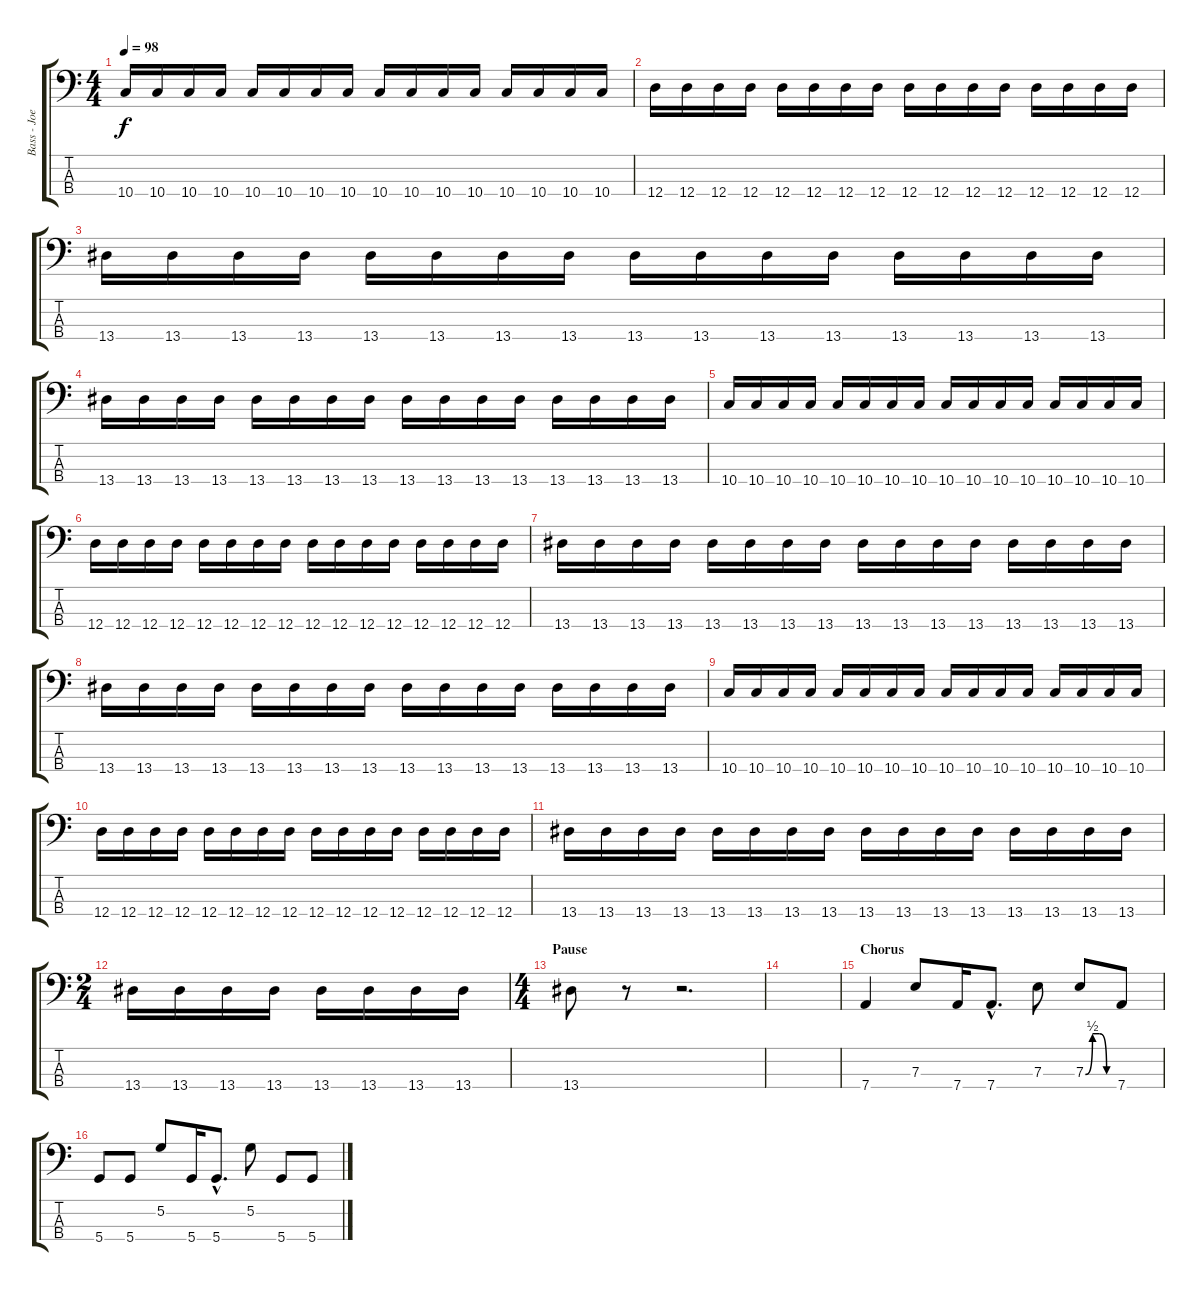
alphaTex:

\track ("Bass - Joe" "Bass - Joe") {instrument electricbasspick}
\staff {score tabs}
\tuning (G2 D2 A1 D1) {hide}
\ts (4 4)
\tempo 98
\clef f4
\ks c
10.4.16{dy f} 10.4.16 10.4.16 10.4.16 10.4.16 10.4.16 10.4.16 10.4.16 10.4.16 10.4.16 10.4.16 10.4.16 10.4.16 10.4.16 10.4.16 10.4.16 |
12.4.16 12.4.16 12.4.16 12.4.16 12.4.16 12.4.16 12.4.16 12.4.16 12.4.16 12.4.16 12.4.16 12.4.16 12.4.16 12.4.16 12.4.16 12.4.16 |
13.4.16 13.4.16 13.4.16 13.4.16 13.4.16 13.4.16 13.4.16 13.4.16 13.4.16 13.4.16 13.4.16 13.4.16 13.4.16 13.4.16 13.4.16 13.4.16 |
13.4.16 13.4.16 13.4.16 13.4.16 13.4.16 13.4.16 13.4.16 13.4.16 13.4.16 13.4.16 13.4.16 13.4.16 13.4.16 13.4.16 13.4.16 13.4.16 |
10.4.16 10.4.16 10.4.16 10.4.16 10.4.16 10.4.16 10.4.16 10.4.16 10.4.16 10.4.16 10.4.16 10.4.16 10.4.16 10.4.16 10.4.16 10.4.16 |
12.4.16 12.4.16 12.4.16 12.4.16 12.4.16 12.4.16 12.4.16 12.4.16 12.4.16 12.4.16 12.4.16 12.4.16 12.4.16 12.4.16 12.4.16 12.4.16 |
13.4.16 13.4.16 13.4.16 13.4.16 13.4.16 13.4.16 13.4.16 13.4.16 13.4.16 13.4.16 13.4.16 13.4.16 13.4.16 13.4.16 13.4.16 13.4.16 |
13.4.16 13.4.16 13.4.16 13.4.16 13.4.16 13.4.16 13.4.16 13.4.16 13.4.16 13.4.16 13.4.16 13.4.16 13.4.16 13.4.16 13.4.16 13.4.16 |
10.4.16 10.4.16 10.4.16 10.4.16 10.4.16 10.4.16 10.4.16 10.4.16 10.4.16 10.4.16 10.4.16 10.4.16 10.4.16 10.4.16 10.4.16 10.4.16 |
12.4.16 12.4.16 12.4.16 12.4.16 12.4.16 12.4.16 12.4.16 12.4.16 12.4.16 12.4.16 12.4.16 12.4.16 12.4.16 12.4.16 12.4.16 12.4.16 |
13.4.16 13.4.16 13.4.16 13.4.16 13.4.16 13.4.16 13.4.16 13.4.16 13.4.16 13.4.16 13.4.16 13.4.16 13.4.16 13.4.16 13.4.16 13.4.16 |
\ts (2 4)
13.4.16 13.4.16 13.4.16 13.4.16 13.4.16 13.4.16 13.4.16 13.4.16 |
\ts (4 4)
\section ("" "Pause")
13.4.8 r.8 r.2{d} |
|
\section ("" "Chorus")
7.4.4 7.3.8 7.4.16 7.4{hac}.8{d} 7.3.8 7.3{be (custom 0 0 15 2 30 2 45 0 60 0)}.8 7.4.8 |
5.4.8 5.4.8 5.2.8 5.4.16 5.4{hac}.8{d} 5.2.8 5.4.8 5.4.8
